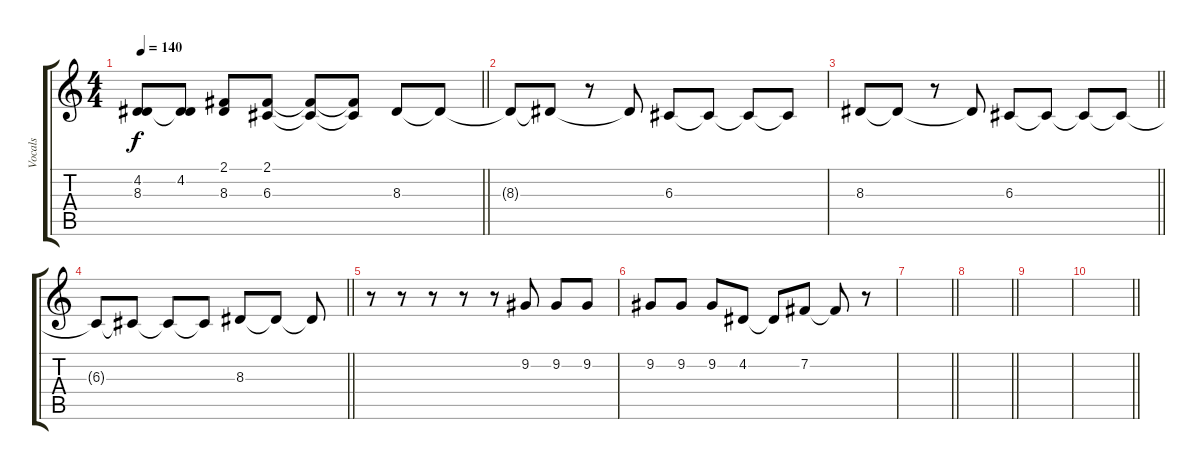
\track ("Vocals" "Vocals") {instrument altosax}
\staff {score tabs}
\tuning (E4 B3 G3 D3 A2 E2) {hide}
\ts (4 4)
\tempo 140
\clef g2
\barLineRight lightlight
\ks c
(4.2 8.3{t}).8{dy f} (4.2 8.3{t}).8 (2.1 8.3).8 (2.1 6.3).8 (2.1{t} 6.3{t}).8 (2.1{t} 6.3{t}).8 8.3.8 8.3{t}.8 |
8.3{t}.8 8.3{t}.8 r.8 8.3{t}.8 6.3.8 6.3{t}.8 6.3{t}.8 6.3{t}.8 |
\barLineRight lightlight
8.3.8 8.3{t}.8 r.8 8.3{t}.8 6.3.8 6.3{t}.8 6.3{t}.8 6.3{t}.8 |
\barLineRight lightlight
6.3{t}.8 6.3{t}.8 6.3{t}.8 6.3{t}.8 8.3.8 8.3{t}.8 8.3{t}.8 |
r.8 r.8 r.8 r.8 r.8 9.2.8 9.2.8 9.2.8 |
9.2.8 9.2.8 9.2.8 4.2.8 4.2{t}.8 7.2.8 7.2{t}.8 r.8 |
\barLineRight lightlight
|
\barLineRight lightlight
|
|
\barLineRight lightlight
